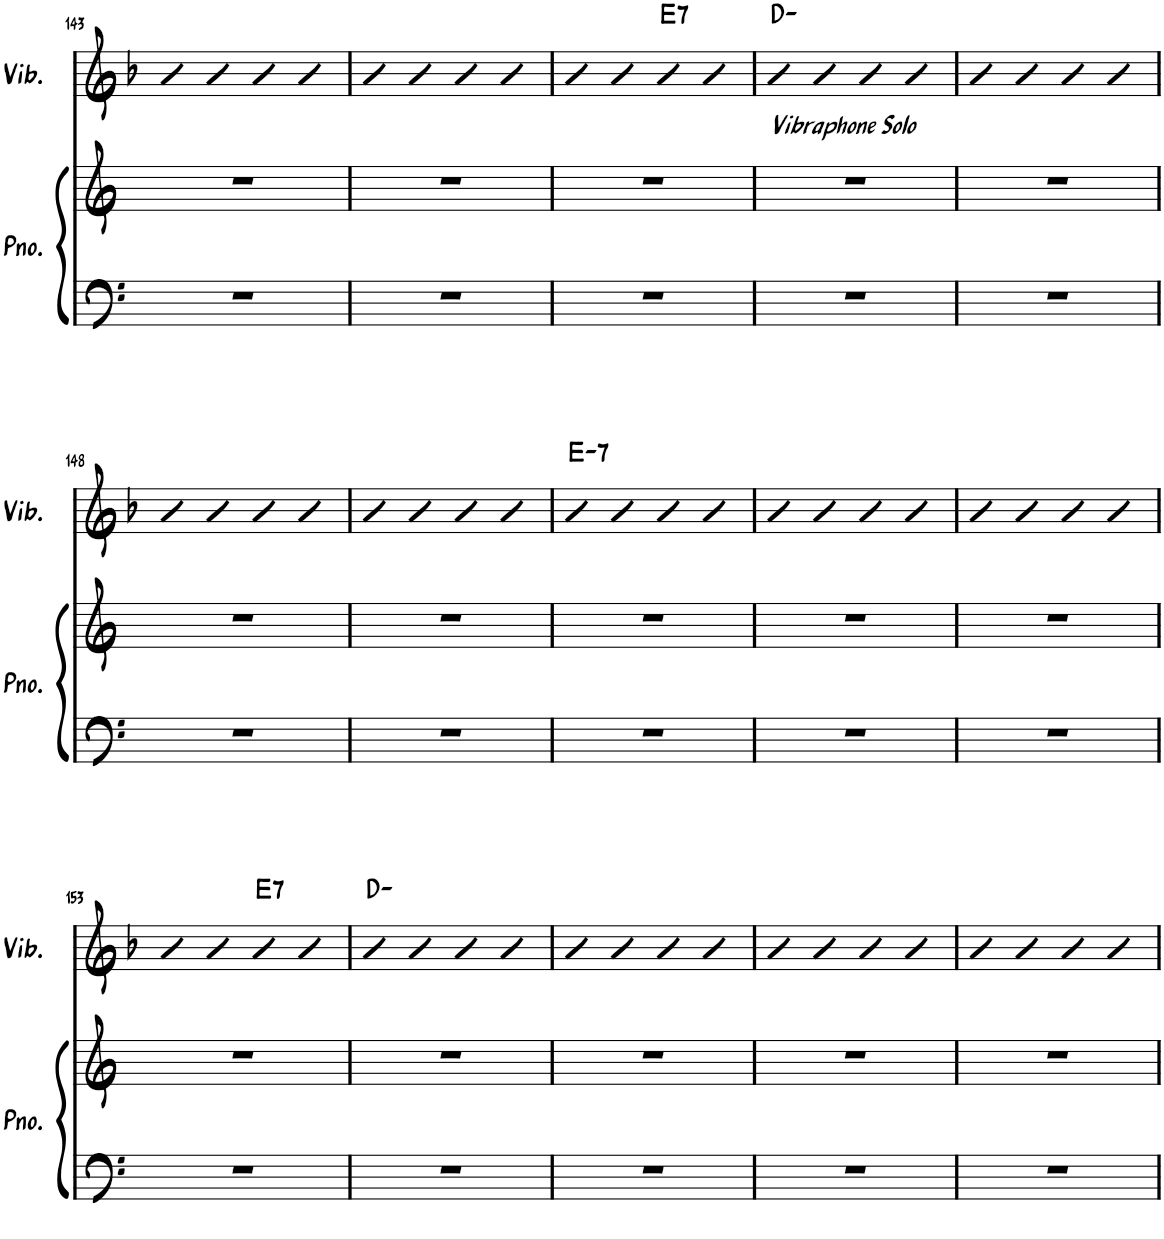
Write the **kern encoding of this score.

**kern	**kern	**kern	**harte
*part2	*part2	*part1	*part1
*staff3	*staff2	*staff1	*
*I"Piano	*	*I"Vibraphone	*
*I'Pno.	*	*I'Vib.	*
!!LO:PB:g=z
*clefF4	*clefG2	*clefG2	*
*k[]	*k[]	*k[b-]	*
*M4/4	*M4/4	*M4/4	*
=143	=143	=143	=143
1r	1r	4b-	.
.	.	4b-	.
.	.	4b-	.
.	.	4b-	.
=144	=144	=144	=144
1r	1r	4b-	.
.	.	4b-	.
.	.	4b-	.
.	.	4b-	.
=145	=145	=145	=145
1r	1r	4b-	.
.	.	4b-	.
!	!	!	!LO:H:kt=7
.	.	4b-	E:7
.	.	4b-	.
=146	=146	=146	=146
!	!	!LO:TX:b:i:t=Vibraphone Solo	!
1r	1r	4b-	D:min
.	.	4b-	.
.	.	4b-	.
.	.	4b-	.
=147	=147	=147	=147
1r	1r	4b-	.
.	.	4b-	.
.	.	4b-	.
.	.	4b-	.
!!LO:LB:g=z
=148	=148	=148	=148
1r	1r	4b-	.
.	.	4b-	.
.	.	4b-	.
.	.	4b-	.
=149	=149	=149	=149
1r	1r	4b-	.
.	.	4b-	.
.	.	4b-	.
.	.	4b-	.
=150	=150	=150	=150
!	!	!	!LO:H:kt=7
1r	1r	4b-	E:min7
.	.	4b-	.
.	.	4b-	.
.	.	4b-	.
=151	=151	=151	=151
1r	1r	4b-	.
.	.	4b-	.
.	.	4b-	.
.	.	4b-	.
=152	=152	=152	=152
1r	1r	4b-	.
.	.	4b-	.
.	.	4b-	.
.	.	4b-	.
!!LO:LB:g=z
=153	=153	=153	=153
1r	1r	4b-	.
.	.	4b-	.
!	!	!	!LO:H:kt=7
.	.	4b-	E:7
.	.	4b-	.
=154	=154	=154	=154
1r	1r	4b-	D:min
.	.	4b-	.
.	.	4b-	.
.	.	4b-	.
=155	=155	=155	=155
1r	1r	4b-	.
.	.	4b-	.
.	.	4b-	.
.	.	4b-	.
=156	=156	=156	=156
1r	1r	4b-	.
.	.	4b-	.
.	.	4b-	.
.	.	4b-	.
=157	=157	=157	=157
1r	1r	4b-	.
.	.	4b-	.
.	.	4b-	.
.	.	4b-	.
=	=	=	=
*-	*-	*-	*-
